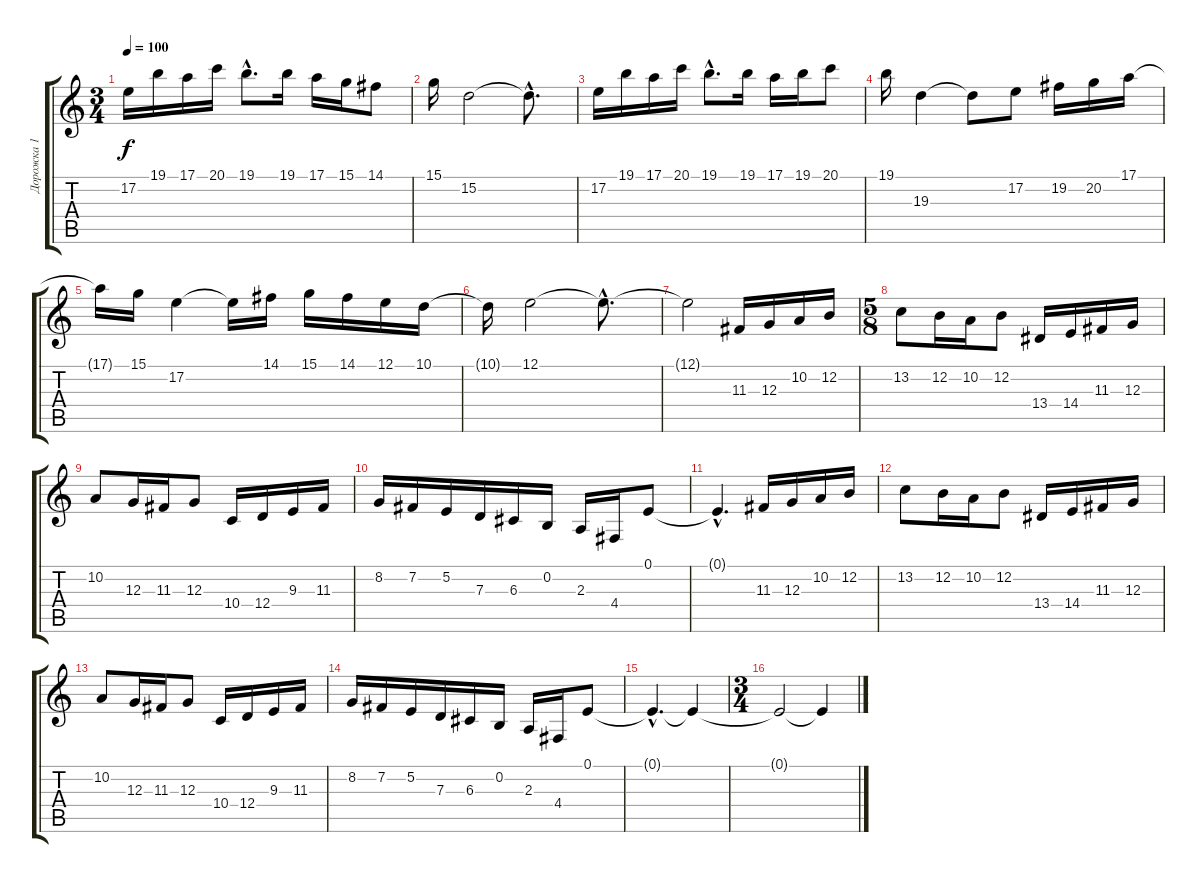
\track ("Дорожка 1" "Дорожка 1") {instrument stringensemble1}
\staff {score tabs}
\tuning (E4 B3 G3 D3 A2 E2) {hide}
\ts (3 4)
\tempo 100
\clef g2
\ks c
17.2.16{dy f} 19.1.16 17.1.16 20.1.16 19.1{hac}.8{d} 19.1.16 17.1.16 15.1.16 14.1.8 |
15.1.16 15.2.2 15.2{hac t}.8{d} |
17.2.16 19.1.16 17.1.16 20.1.16 19.1{hac}.8{d} 19.1.16 17.1.16 19.1.16 20.1.8 |
19.1.16 19.3.4 19.3{t}.8 17.2.8 19.2.16 20.2.16 17.1.16 |
17.1{t}.16 15.1.16 17.2.4 17.2{t}.16 14.1.16 15.1.16 14.1.16 12.1.16 10.1.16 |
10.1{t}.16 12.1.2 12.1{hac t}.8{d} |
12.1{t}.2 11.3.16 12.3.16 10.2.16 12.2.16 |
\ts (5 8)
13.2.8 12.2.16 10.2.16 12.2.8 13.4.16 14.4.16 11.3.16 12.3.16 |
10.2.8 12.3.16 11.3.16 12.3.8 10.4.16 12.4.16 9.3.16 11.3.16 |
8.2.16 7.2.16 5.2.16 7.3.16 6.3.16 0.2.16 2.3.16 4.4.16 0.1.8 |
0.1{hac t}.4{d} 11.3.16 12.3.16 10.2.16 12.2.16 |
13.2.8 12.2.16 10.2.16 12.2.8 13.4.16 14.4.16 11.3.16 12.3.16 |
10.2.8 12.3.16 11.3.16 12.3.8 10.4.16 12.4.16 9.3.16 11.3.16 |
8.2.16 7.2.16 5.2.16 7.3.16 6.3.16 0.2.16 2.3.16 4.4.16 0.1.8 |
0.1{hac t}.4{d} 0.1{t}.4 |
\ts (3 4)
0.1{t}.2 0.1{t}.4
